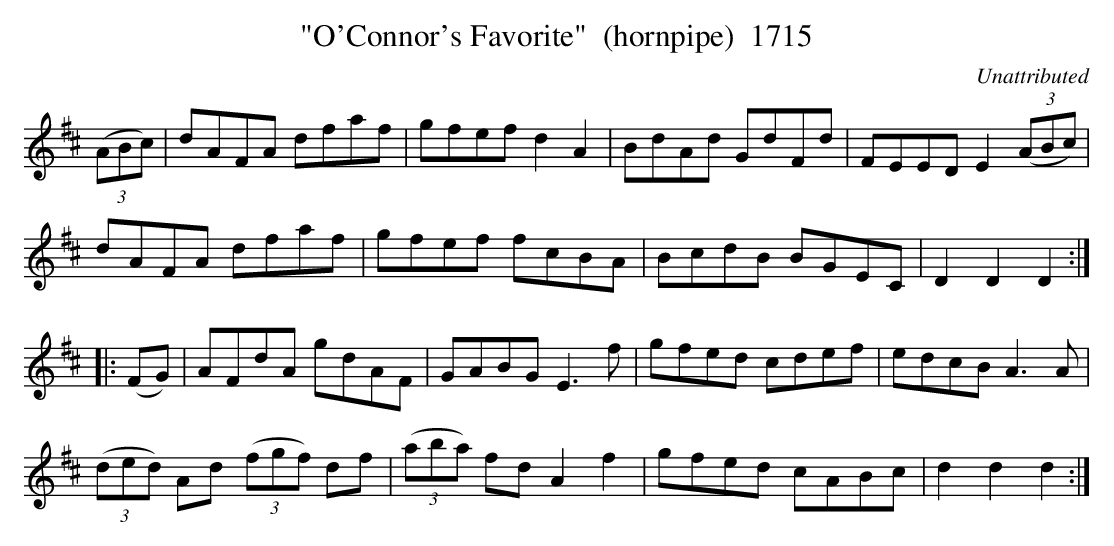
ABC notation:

X:1
T:"O'Connor's Favorite"  (hornpipe)  1715
C:Unattributed
BRENNAN July 2003 (HTTP://WWW.SOSYOURMOM.COM)
L:1/8
K:D
(3(ABc)|dAFA dfaf|gfef d2A2|BdAd GdFd|FEED E2 (3(ABc)|
dAFA dfaf|gfef fcBA|BcdB BGEC|D2D2D2:|
|:(FG)|AFdA gdAF|GABG E3f|gfed cdef|edcB A3A|
(3(ded) Ad  (3(fgf) df|(3(aba) fd A2f2|gfed cABc|d2d2d2:|
